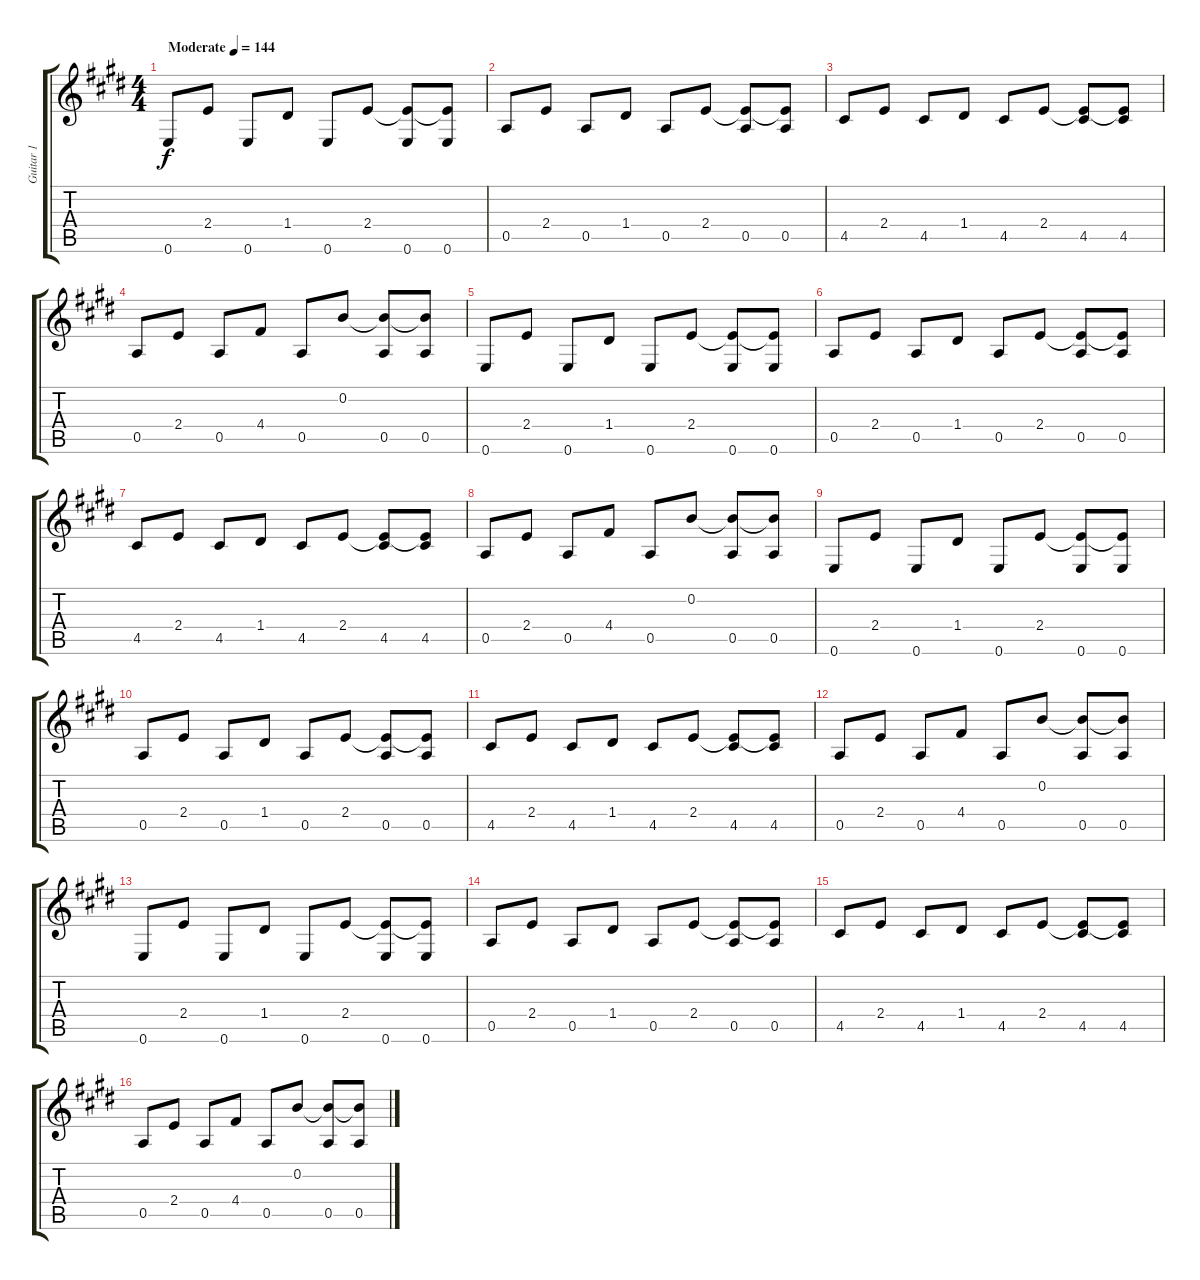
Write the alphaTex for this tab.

\track ("Guitar 1" "Guitar 1") {instrument electricguitarclean}
\staff {score tabs}
\tuning (E4 B3 G3 D3 A2 E2) {hide}
\ts (4 4)
\tempo (144 "Moderate")
\clef g2
\ks e
0.6.8{dy f instrument electricguitarclean} 2.4.8 0.6.8 1.4.8 0.6.8 2.4.8 (2.4{t} 0.6).8 (2.4{t} 0.6).8 |
0.5.8 2.4.8 0.5.8 1.4.8 0.5.8 2.4.8 (2.4{t} 0.5).8 (2.4{t} 0.5).8 |
4.5.8 2.4.8 4.5.8 1.4.8 4.5.8 2.4.8 (2.4{t} 4.5).8 (2.4{t} 4.5).8 |
0.5.8 2.4.8 0.5.8 4.4.8 0.5.8 0.2.8 (0.2{t} 0.5).8 (0.2{t} 0.5).8 |
0.6.8 2.4.8 0.6.8 1.4.8 0.6.8 2.4.8 (2.4{t} 0.6).8 (2.4{t} 0.6).8 |
0.5.8 2.4.8 0.5.8 1.4.8 0.5.8 2.4.8 (2.4{t} 0.5).8 (2.4{t} 0.5).8 |
4.5.8 2.4.8 4.5.8 1.4.8 4.5.8 2.4.8 (2.4{t} 4.5).8 (2.4{t} 4.5).8 |
0.5.8 2.4.8 0.5.8 4.4.8 0.5.8 0.2.8 (0.2{t} 0.5).8 (0.2{t} 0.5).8 |
0.6.8 2.4.8 0.6.8 1.4.8 0.6.8 2.4.8 (2.4{t} 0.6).8 (2.4{t} 0.6).8 |
0.5.8 2.4.8 0.5.8 1.4.8 0.5.8 2.4.8 (2.4{t} 0.5).8 (2.4{t} 0.5).8 |
4.5.8 2.4.8 4.5.8 1.4.8 4.5.8 2.4.8 (2.4{t} 4.5).8 (2.4{t} 4.5).8 |
0.5.8 2.4.8 0.5.8 4.4.8 0.5.8 0.2.8 (0.2{t} 0.5).8 (0.2{t} 0.5).8 |
0.6.8 2.4.8 0.6.8 1.4.8 0.6.8 2.4.8 (2.4{t} 0.6).8 (2.4{t} 0.6).8 |
0.5.8 2.4.8 0.5.8 1.4.8 0.5.8 2.4.8 (2.4{t} 0.5).8 (2.4{t} 0.5).8 |
4.5.8 2.4.8 4.5.8 1.4.8 4.5.8 2.4.8 (2.4{t} 4.5).8 (2.4{t} 4.5).8 |
0.5.8 2.4.8 0.5.8 4.4.8 0.5.8 0.2.8 (0.2{t} 0.5).8 (0.2{t} 0.5).8
